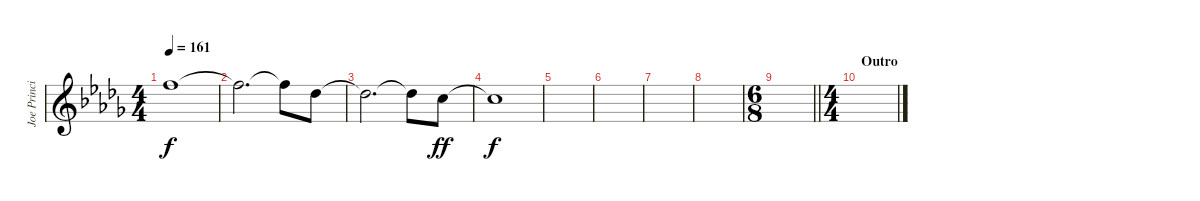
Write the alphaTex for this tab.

\track ("Joe Principe - Vocals" "Joe Princi") {instrument distortionguitar}
\staff {score}
\tuning (E4 B3 G3 D3 A2 E2) {hide}
\ts (4 4)
\tempo 161
\clef g2
\ks db
6.2{t}.1{dy f} |
6.2{t}.2{d} 6.2{t}.8 2.2.8 |
2.2{t}.2{d} 2.2{t}.8 1.2.8{dy ff} |
1.2{t}.1{dy f} |
|
|
|
|
\ts (6 8)
\barLineRight lightlight
|
\ts (4 4)
\section ("" "Outro")
